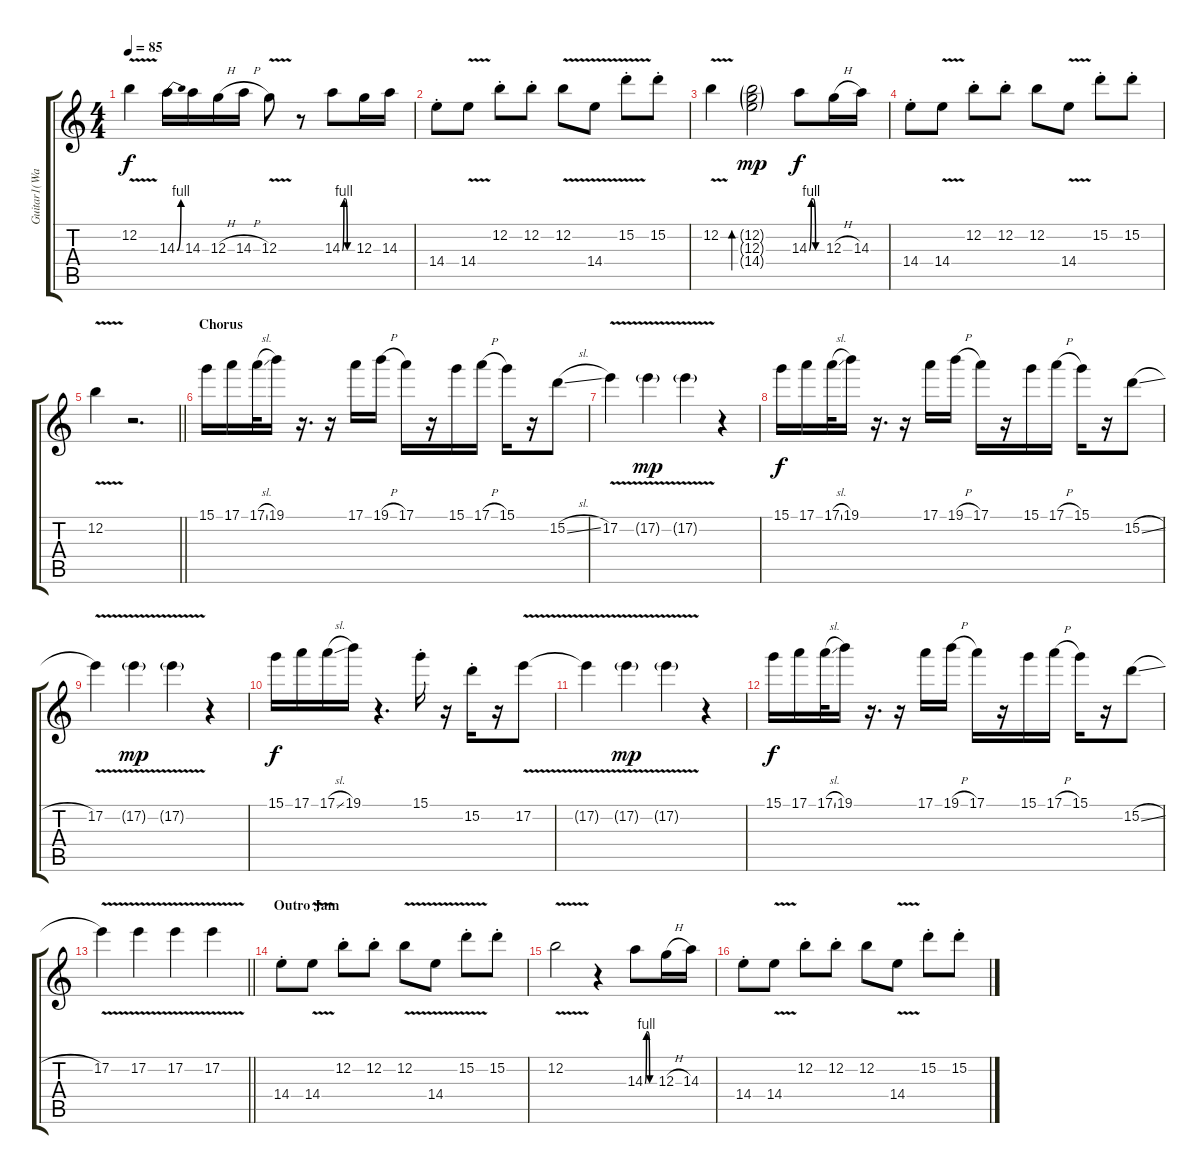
\track ("Guitar1(WahWah)" "Guitar1(Wa") {instrument distortionguitar}
\staff {score tabs}
\tuning (E4 B3 G3 D3 A2 E2) {hide}
\ts (4 4)
\tempo 85
\clef g2
\ks c
12.2{v}.4{dy f} 14.3{be (bend 0 0 60 4)}.16 14.3.16 12.3{h}.16 14.3{h}.16 12.3{v}.8 r.8 14.3{be (custom 0 0 10 4 20 4 30 0 60 0)}.8 12.3.16 14.3.16 |
14.4{st}.8 14.4{v}.8 12.2{st}.8 12.2{st}.8 12.2{v}.8 14.4{v}.8 15.2{v st}.8 15.2{st}.8 |
12.2{v}.4 (12.2{g} 12.3{g} 14.4{g}).2{bd 240 dy mp} 14.3{be (custom 0 0 10 4 20 4 30 0 60 0)}.8{dy f} 12.3{h}.16 14.3.16 |
14.4{st}.8 14.4{v}.8 12.2{st}.8 12.2{st}.8 12.2.8 14.4{v}.8 15.2{st}.8 15.2{st}.8 |
\barLineRight lightlight
12.2{v}.4 r.2{d} |
\section ("" "Chorus")
15.1.16 17.1.16 17.1{sl}.32 19.1.16 r.16{d} r.16 17.1.16 19.1{h}.16 17.1.16 r.16 15.1.16 17.1{h}.16 15.1.16 r.16 15.2{sl}.8 |
17.2{v}.4 17.2{v g}.4{dy mp} 17.2{v g}.4 r.4 |
15.1.16{dy f} 17.1.16 17.1{sl}.32 19.1.16 r.16{d} r.16 17.1.16 19.1{h}.16 17.1.16 r.16 15.1.16 17.1{h}.16 15.1.16 r.16 15.2{sl}.8 |
17.2{v}.4 17.2{v g}.4{dy mp} 17.2{v g}.4 r.4 |
15.1.16{dy f} 17.1.16 17.1{sl}.16 19.1.16 r.4{d} 15.1{st}.16 r.16 15.2{st}.16 r.16 17.2{v}.8 |
17.2{t}.4 17.2{v g}.4{dy mp} 17.2{v g}.4 r.4 |
15.1.16{dy f} 17.1.16 17.1{sl}.32 19.1.16 r.16{d} r.16 17.1.16 19.1{h}.16 17.1.16 r.16 15.1.16 17.1{h}.16 15.1.16 r.16 15.2{sl}.8 |
\barLineRight lightlight
17.2{v}.4 17.2{v}.4 17.2{v}.4 17.2{v}.4 |
\section ("" "Outro Jam")
14.4{st}.8 14.4{v}.8 12.2{st}.8 12.2{st}.8 12.2{v}.8 14.4{v}.8 15.2{v st}.8 15.2{st}.8 |
12.2{v}.2 r.4 14.3{be (custom 0 0 10 4 20 4 30 0 60 0)}.8 12.3{h}.16 14.3.16 |
14.4{st}.8 14.4{v}.8 12.2{st}.8 12.2{st}.8 12.2.8 14.4{v}.8 15.2{st}.8 15.2{st}.8
